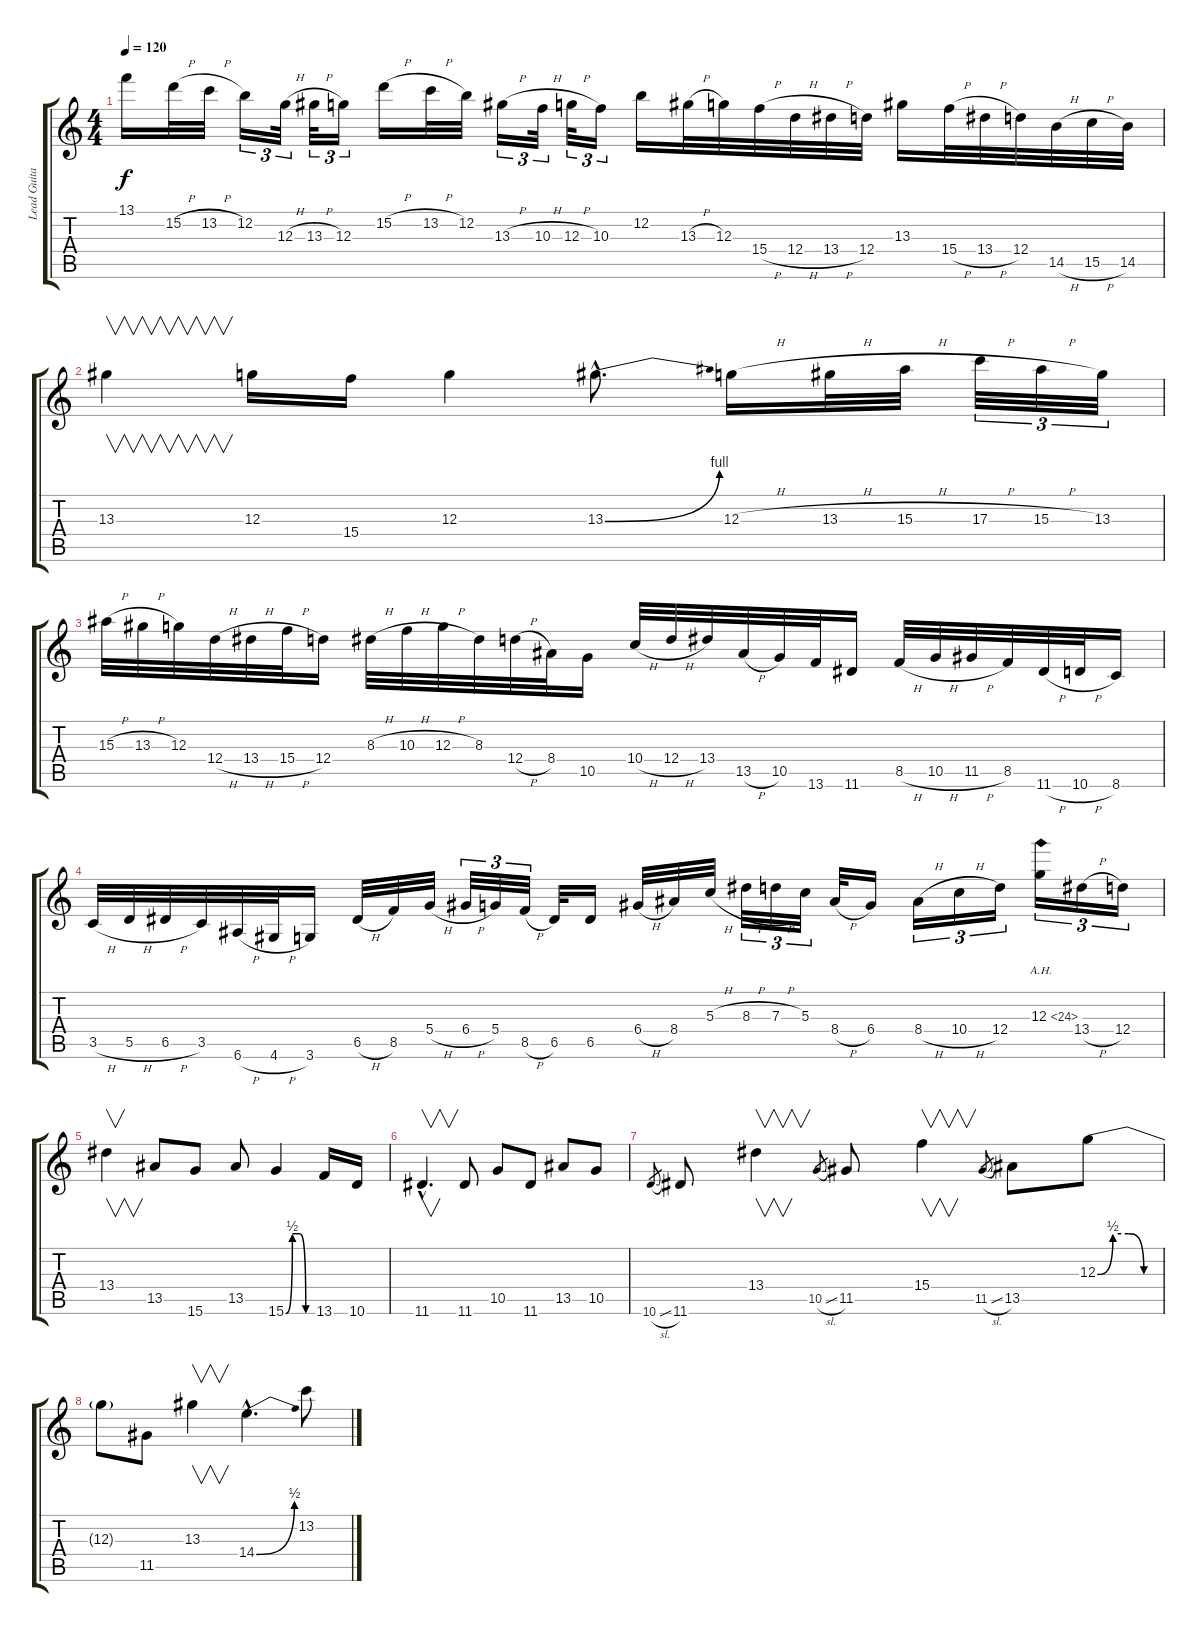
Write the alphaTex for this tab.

\track ("Lead Guitar I" "Lead Guita") {instrument distortionguitar}
\staff {score tabs}
\tuning (E4 B3 G3 D3 A2 E2) {hide}
\ts (4 4)
\tempo 120
\clef g2
\ks c
13.1.16{dy f} 15.2{h}.32 13.2{h}.32 12.2.16{tu (3 2)} 12.3{h}.32{tu (3 2)} 13.3{h}.32{tu (3 2)} 12.3.16{tu (3 2)} 15.2{h}.16 13.2{h}.32 12.2.32 13.3{h}.16{tu (3 2)} 10.3{h}.32{tu (3 2)} 12.3{h}.32{tu (3 2)} 10.3.16{tu (3 2)} 12.2.16 13.3{h}.32 12.3.32 15.4{h}.32 12.4{h}.32 13.4{h}.32 12.4.32 13.3.16 15.4{h}.32 13.4{h}.32 12.4.32 14.5{h}.32 15.5{h}.32 14.5.32 |
13.3.4{v} 12.3.16 15.4.16 12.3.4 13.3{be (bend 0 0 60 4) hac}.8{d} 12.3{h}.16 13.3{h}.32 15.3{h}.32 17.3{h}.32{tu (3 2)} 15.3{h}.32{tu (3 2)} 13.3.32{tu (3 2)} |
15.3{h}.32 13.3{h}.32 12.3.32 12.4{h}.32 13.4{h}.32 15.4{h}.32 12.4.16 8.3{h}.32 10.3{h}.32 12.3{h}.32 8.3.32 12.4{h}.32 8.4.32 10.5.16 10.4{h}.32 12.4{h}.32 13.4.32 13.5{h}.32 10.5.32 13.6.32 11.6.16 8.5{h}.32 10.5{h}.32 11.5{h}.32 8.5.32 11.6{h}.32 10.6{h}.32 8.6.16 |
3.5{h}.32 5.5{h}.32 6.5{h}.32 3.5.32 6.6{h}.32 4.6{h}.32 3.6.16 6.5{h}.32 8.5.32 5.4{h}.32 6.4{h}.32{tu (3 2)} 5.4.32{tu (3 2)} 8.5{h}.32{tu (3 2)} 6.5.32 6.5.16 6.4{h}.32 8.4.32 5.3{h}.32 8.3{h}.32{tu (3 2)} 7.3{h}.32{tu (3 2)} 5.3.32{tu (3 2)} 8.4{h}.32 6.4.16 8.4{h}.16{tu (3 2)} 10.4{h}.16{tu (3 2)} 12.4.16{tu (3 2)} 12.3{ah 12}.16{tu (3 2)} 13.4{h}.16{tu (3 2)} 12.4.16{tu (3 2)} |
13.4.4{v} 13.5.8 15.6.8 13.5.8 15.6{be (custom 0 0 15 2 30 2 45 0 60 0)}.4 13.6.16 10.6.16 |
11.6{hac}.4{v d} 11.6.8 10.5.8 11.6.8 13.5.8 10.5.8 |
10.6{sl}.8{gr} 11.6.8 13.4.4{v} 10.5{sl}.8{gr} 11.5.8 15.4.4{v} 11.5{sl}.8{gr} 13.5.8 12.3{be (custom 0 0 15 2 30 2 45 0 60 0)}.8 |
12.3{t}.8 11.5.8 13.3.4{v} 14.4{be (bend 0 0 60 2) hac}.4{d} 13.2.8
